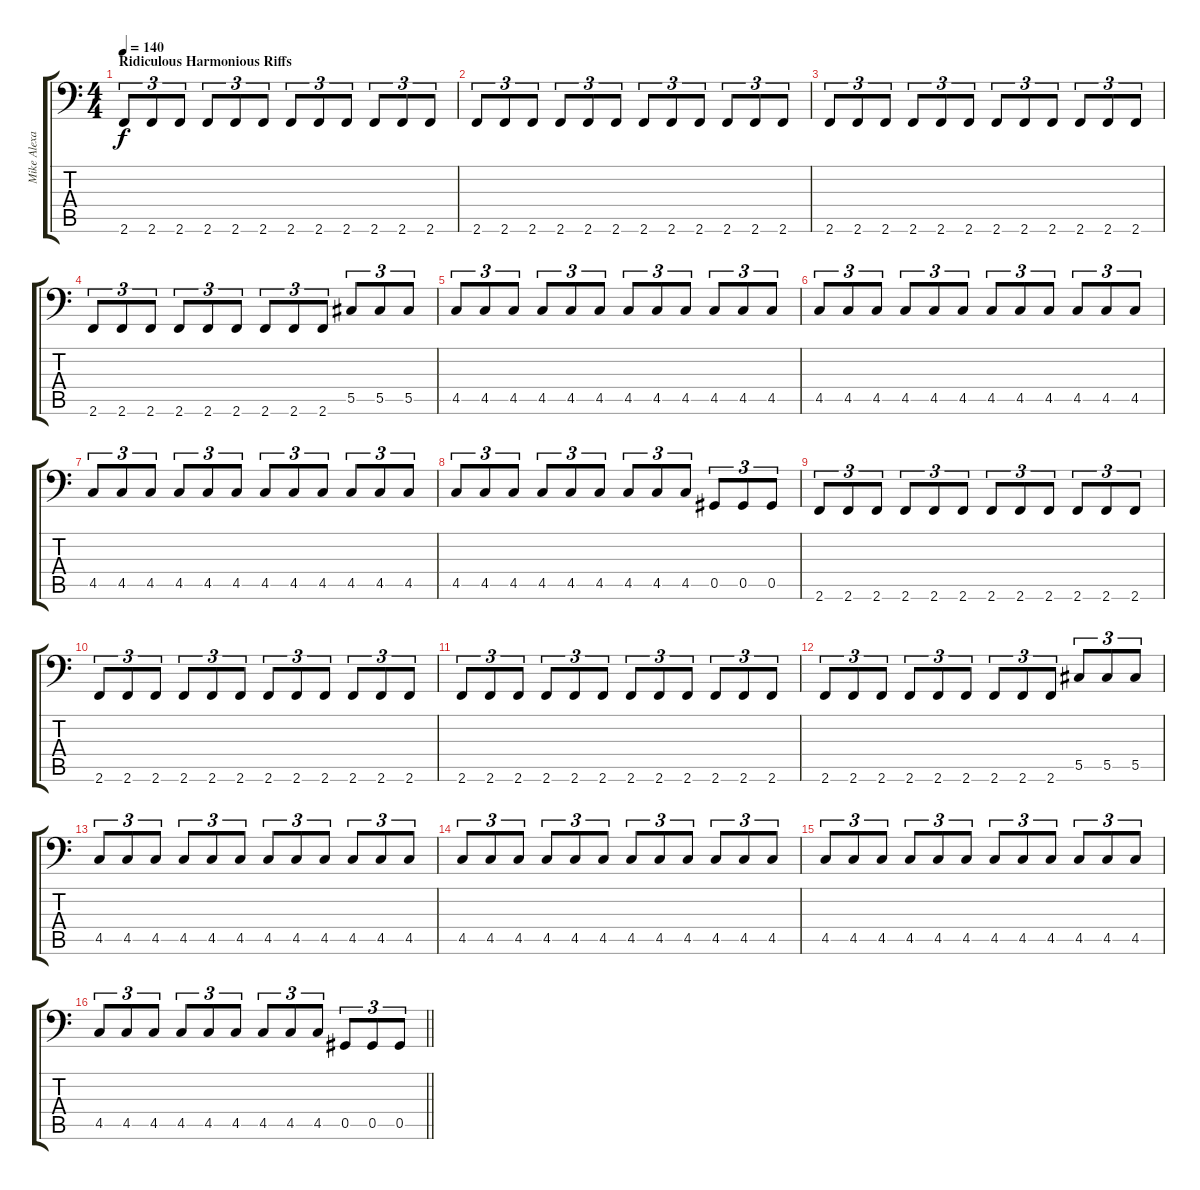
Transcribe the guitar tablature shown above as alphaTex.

\track ("Mike Alexander" "Mike Alexa") {instrument electricbasspick}
\staff {score tabs}
\tuning (E3 B2 Gb2 Db2 Ab1 Eb1) {hide}
\ts (4 4)
\section ("" "Ridiculous Harmonious Riffs")
\tempo 140
\clef f4
\ks c
2.6.8{tu (3 2) dy f} 2.6.8{tu (3 2)} 2.6.8{tu (3 2)} 2.6.8{tu (3 2)} 2.6.8{tu (3 2)} 2.6.8{tu (3 2)} 2.6.8{tu (3 2)} 2.6.8{tu (3 2)} 2.6.8{tu (3 2)} 2.6.8{tu (3 2)} 2.6.8{tu (3 2)} 2.6.8{tu (3 2)} |
2.6.8{tu (3 2)} 2.6.8{tu (3 2)} 2.6.8{tu (3 2)} 2.6.8{tu (3 2)} 2.6.8{tu (3 2)} 2.6.8{tu (3 2)} 2.6.8{tu (3 2)} 2.6.8{tu (3 2)} 2.6.8{tu (3 2)} 2.6.8{tu (3 2)} 2.6.8{tu (3 2)} 2.6.8{tu (3 2)} |
2.6.8{tu (3 2)} 2.6.8{tu (3 2)} 2.6.8{tu (3 2)} 2.6.8{tu (3 2)} 2.6.8{tu (3 2)} 2.6.8{tu (3 2)} 2.6.8{tu (3 2)} 2.6.8{tu (3 2)} 2.6.8{tu (3 2)} 2.6.8{tu (3 2)} 2.6.8{tu (3 2)} 2.6.8{tu (3 2)} |
2.6.8{tu (3 2)} 2.6.8{tu (3 2)} 2.6.8{tu (3 2)} 2.6.8{tu (3 2)} 2.6.8{tu (3 2)} 2.6.8{tu (3 2)} 2.6.8{tu (3 2)} 2.6.8{tu (3 2)} 2.6.8{tu (3 2)} 5.5.8{tu (3 2)} 5.5.8{tu (3 2)} 5.5.8{tu (3 2)} |
4.5.8{tu (3 2)} 4.5.8{tu (3 2)} 4.5.8{tu (3 2)} 4.5.8{tu (3 2)} 4.5.8{tu (3 2)} 4.5.8{tu (3 2)} 4.5.8{tu (3 2)} 4.5.8{tu (3 2)} 4.5.8{tu (3 2)} 4.5.8{tu (3 2)} 4.5.8{tu (3 2)} 4.5.8{tu (3 2)} |
4.5.8{tu (3 2)} 4.5.8{tu (3 2)} 4.5.8{tu (3 2)} 4.5.8{tu (3 2)} 4.5.8{tu (3 2)} 4.5.8{tu (3 2)} 4.5.8{tu (3 2)} 4.5.8{tu (3 2)} 4.5.8{tu (3 2)} 4.5.8{tu (3 2)} 4.5.8{tu (3 2)} 4.5.8{tu (3 2)} |
4.5.8{tu (3 2)} 4.5.8{tu (3 2)} 4.5.8{tu (3 2)} 4.5.8{tu (3 2)} 4.5.8{tu (3 2)} 4.5.8{tu (3 2)} 4.5.8{tu (3 2)} 4.5.8{tu (3 2)} 4.5.8{tu (3 2)} 4.5.8{tu (3 2)} 4.5.8{tu (3 2)} 4.5.8{tu (3 2)} |
4.5.8{tu (3 2)} 4.5.8{tu (3 2)} 4.5.8{tu (3 2)} 4.5.8{tu (3 2)} 4.5.8{tu (3 2)} 4.5.8{tu (3 2)} 4.5.8{tu (3 2)} 4.5.8{tu (3 2)} 4.5.8{tu (3 2)} 0.5.8{tu (3 2)} 0.5.8{tu (3 2)} 0.5.8{tu (3 2)} |
2.6.8{tu (3 2)} 2.6.8{tu (3 2)} 2.6.8{tu (3 2)} 2.6.8{tu (3 2)} 2.6.8{tu (3 2)} 2.6.8{tu (3 2)} 2.6.8{tu (3 2)} 2.6.8{tu (3 2)} 2.6.8{tu (3 2)} 2.6.8{tu (3 2)} 2.6.8{tu (3 2)} 2.6.8{tu (3 2)} |
2.6.8{tu (3 2)} 2.6.8{tu (3 2)} 2.6.8{tu (3 2)} 2.6.8{tu (3 2)} 2.6.8{tu (3 2)} 2.6.8{tu (3 2)} 2.6.8{tu (3 2)} 2.6.8{tu (3 2)} 2.6.8{tu (3 2)} 2.6.8{tu (3 2)} 2.6.8{tu (3 2)} 2.6.8{tu (3 2)} |
2.6.8{tu (3 2)} 2.6.8{tu (3 2)} 2.6.8{tu (3 2)} 2.6.8{tu (3 2)} 2.6.8{tu (3 2)} 2.6.8{tu (3 2)} 2.6.8{tu (3 2)} 2.6.8{tu (3 2)} 2.6.8{tu (3 2)} 2.6.8{tu (3 2)} 2.6.8{tu (3 2)} 2.6.8{tu (3 2)} |
2.6.8{tu (3 2)} 2.6.8{tu (3 2)} 2.6.8{tu (3 2)} 2.6.8{tu (3 2)} 2.6.8{tu (3 2)} 2.6.8{tu (3 2)} 2.6.8{tu (3 2)} 2.6.8{tu (3 2)} 2.6.8{tu (3 2)} 5.5.8{tu (3 2)} 5.5.8{tu (3 2)} 5.5.8{tu (3 2)} |
4.5.8{tu (3 2)} 4.5.8{tu (3 2)} 4.5.8{tu (3 2)} 4.5.8{tu (3 2)} 4.5.8{tu (3 2)} 4.5.8{tu (3 2)} 4.5.8{tu (3 2)} 4.5.8{tu (3 2)} 4.5.8{tu (3 2)} 4.5.8{tu (3 2)} 4.5.8{tu (3 2)} 4.5.8{tu (3 2)} |
4.5.8{tu (3 2)} 4.5.8{tu (3 2)} 4.5.8{tu (3 2)} 4.5.8{tu (3 2)} 4.5.8{tu (3 2)} 4.5.8{tu (3 2)} 4.5.8{tu (3 2)} 4.5.8{tu (3 2)} 4.5.8{tu (3 2)} 4.5.8{tu (3 2)} 4.5.8{tu (3 2)} 4.5.8{tu (3 2)} |
4.5.8{tu (3 2)} 4.5.8{tu (3 2)} 4.5.8{tu (3 2)} 4.5.8{tu (3 2)} 4.5.8{tu (3 2)} 4.5.8{tu (3 2)} 4.5.8{tu (3 2)} 4.5.8{tu (3 2)} 4.5.8{tu (3 2)} 4.5.8{tu (3 2)} 4.5.8{tu (3 2)} 4.5.8{tu (3 2)} |
\barLineRight lightlight
4.5.8{tu (3 2)} 4.5.8{tu (3 2)} 4.5.8{tu (3 2)} 4.5.8{tu (3 2)} 4.5.8{tu (3 2)} 4.5.8{tu (3 2)} 4.5.8{tu (3 2)} 4.5.8{tu (3 2)} 4.5.8{tu (3 2)} 0.5.8{tu (3 2)} 0.5.8{tu (3 2)} 0.5.8{tu (3 2)}
